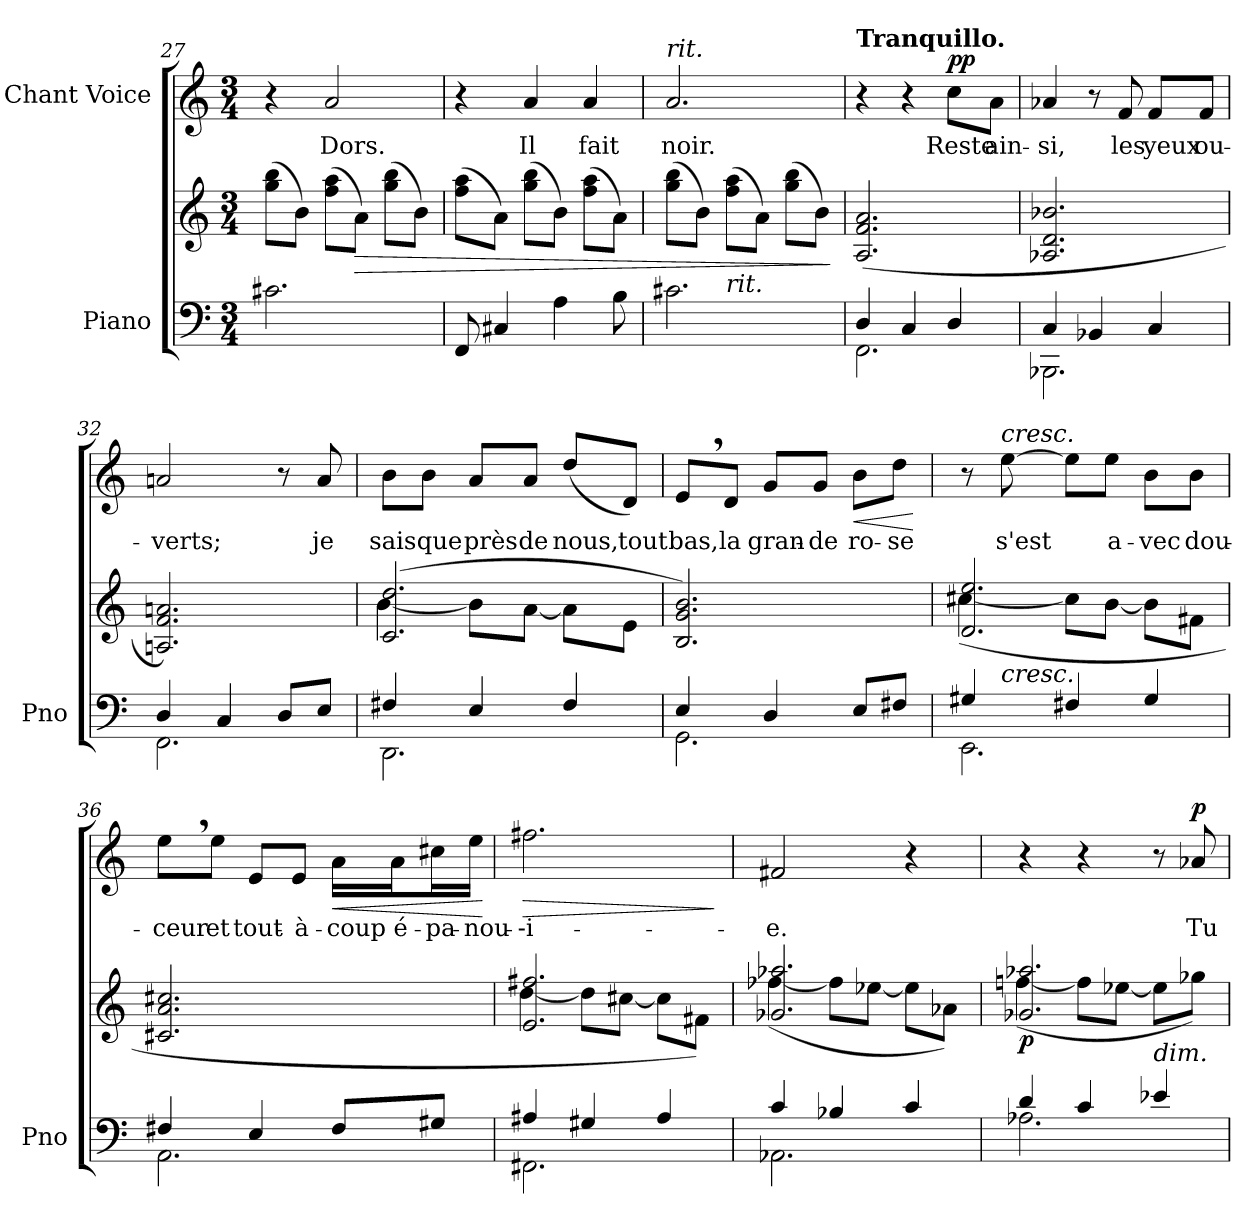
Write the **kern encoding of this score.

**kern	**kern	**dynam	**kern	**text	**dynam
*part2	*part2	*part2	*part1	*part1	*part1
*staff3	*staff2	*staff2/3	*staff1	*staff1	*staff1
*I"Piano	*	*	*I"Chant Voice	*	*
*I'Pno	*	*	*	*	*
*clefF4	*clefG2	*	*clefG2	*	*
*k[]	*k[]	*	*k[]	*	*
*M3/4	*M3/4	*	*M3/4	*	*
=27	=27	=27	=27	=27	=27
*^	*	*	*	*	*
2.c#X\	8ryy	(8gg\ 8bb\L	.	4r	.	.
.	2ryy	8b\J)	.	.	.	.
!	!	!	!	!	!LO:LY:b	!
.	.	(8ff\ 8aa\L	.	2a/	Dors.	.
!	!	!	!LO:HP:b	!	!	!
.	.	8a\J)	>	.	.	.
.	.	(8gg\ 8bb\L	.	.	.	.
.	8ryy	8b\J)	.	.	.	.
*v	*v	*	*	*	*	*
=28	=28	=28	=28	=28	=28
8FF/	(8ff\ 8aa\L	.	4r	.	.
4C#X/	8a\J)	.	.	.	.
!	!	!	!	!LO:LY:b	!
.	(8gg\ 8bb\L	.	4a/	Il	.
4A\	8b\J)	.	.	.	.
!	!	!	!	!LO:LY:b	!
.	(8ff\ 8aa\L	.	4a/	fait	.
8B\	8a\J)	.	.	.	.
=29	=29	=29	=29	=29	=29
*^	*	*	*	*	*
!	!	!	!	!LO:TX:a:i:t=rit.	!	!
!	!	!	!	!	!LO:LY:b	!
2.c#X\	8ryy	(8gg\ 8bb\L	.	2.a/	noir.	.
.	2ryy	8b\J)	.	.	.	.
!	!	!LO:TX:b:i:t=rit.	!	!	!	!
.	.	(8ff\ 8aa\L	.	.	.	.
.	.	8a\J)	.	.	.	.
.	.	(8gg\ 8bb\L	.	.	.	.
.	8ryy	8b\J)	.	.	.	.
*v	*v	*	*	*	*	*
.	.	]	.	.	.
!!LO:LB:g=z
=30	=30	=30	=30	=30	=30
*^	*	*	*	*	*
!	!	!	!	!LO:TX:a:B:t=Tranquillo.	!	!
!	!	!	!LO:DY:b	!	!	!
!	!	!	!LO:DY:n=1:b	!	!	!
4D/	2.FF\	(2.A/ 2.f/ 2.a/	pp other-dynamics	4r	.	.
4C/	.	.	.	4r	.	.
!	!	!	!	!	!LO:LY:b	!LO:DY:a
4D/	.	.	.	8cc\L	Reste	pp
!	!	!	!	!	!LO:LY:b	!
.	.	.	.	8a\J	ain-	.
=31	=31	=31	=31	=31	=31	=31
!	!	!	!	!	!LO:LY:b	!
4C/	2.BBB-X\	2.A-X/ 2.d/ 2.b-X/	.	4a-X/	-si,	.
4BB-X/	.	.	.	8r	.	.
!	!	!	!	!	!LO:LY:b	!
.	.	.	.	8f/	les	.
!	!	!	!	!	!LO:LY:b	!
4C/	.	.	.	8f/L	yeux	.
!	!	!	!	!	!LO:LY:b	!
.	.	.	.	8f/J	ou-	.
=32	=32	=32	=32	=32	=32	=32
!	!	!	!	!	!LO:LY:b	!
4D/	2.FF\	2.An/ 2.f/ 2.an/)	.	2an/	-verts;	.
4C/	.	.	.	.	.	.
8D/L	.	.	.	8r	.	.
!	!	!	!	!	!LO:LY:b	!
8E/J	.	.	.	8a/	je	.
=33	=33	=33	=33	=33	=33	=33
*	*	*^	*	*	*	*
!	!	!	!	!	!	!LO:LY:b	!
4F#X/	2.DD\	(2.c/ 2.dd/	[4b\	.	8b\L	sais	.
!	!	!	!	!	!	!LO:LY:b	!
.	.	.	.	.	8b\J	que	.
!	!	!	!	!	!	!LO:LY:b	!
4E/	.	.	8b\L]	.	8a/L	près	.
!	!	!	!	!	!	!LO:LY:b	!
.	.	.	[8a\J	.	8a/J	de	.
!	!	!	!	!	!	!LO:LY:b	!
4F#/	.	.	8a\L]	.	(8dd/L	nous,	.
!	!	!	!	!	!	!LO:LY:b	!
.	.	.	8e\J	.	8d/J)	tout	.
!!LO:LB:g=z
=34	=34	=34	=34	=34	=34	=34	=34
!	!	!	!	!	!	!LO:LY:b	!
*	*	*v	*v	*	*	*	*
4E/	2.GG\	2.B/ 2.g/ 2.b/)	.	8e,/L	bas,	.
!	!	!	!	!	!LO:LY:b	!
.	.	.	.	8d/J	la	.
!	!	!	!	!	!LO:LY:b	!
4D/	.	.	.	8g/L	gran-	.
!	!	!	!	!	!LO:LY:b	!
.	.	.	.	8g/J	-de	.
!	!	!	!	!	!LO:LY:b	!LO:HP:b
8E/L	.	.	.	8b\L	ro-	<
!	!	!	!	!	!LO:LY:b	!
8F#X/J	.	.	.	8dd\J	-se	.
*v	*v	*	*	*	*	*
.	.	.	.	.	[
=35	=35	=35	=35	=35	=35
*^	*^	*	*	*	*
*	*^	*	*	*	*	*	*
4G#X/	2.EE\	8ryy	2.d/ 2.ee/	(>[4cc#X\	.	8r	.	.
!	!	!	!	!	!	!LO:TX:a:i:t=cresc.	!	!
!	!	!LO:TX:a:i:t=cresc.	!	!	!	!	!	!
!	!	!	!	!	!	!	!LO:LY:b	!
.	.	8ryy	.	.	.	[8ee\	s'est	.
4F#X/	.	2ryy	.	8cc#\L]	.	8ee\L]	.	.
!	!	!	!	!	!	!	!LO:LY:b	!
.	.	.	.	[8b\J	.	8ee\J	a-	.
!	!	!	!	!	!	!	!LO:LY:b	!
4G#/	.	.	.	8b\L]	.	8b\L	-vec	.
!	!	!	!	!	!	!	!LO:LY:b	!
.	.	.	.	8f#X\J	.	8b\J	dou-	.
*	*v	*v	*	*	*	*	*	*
=36	=36	=36	=36	=36	=36	=36	=36
!	!	!	!	!	!	!LO:LY:b	!
*	*	*v	*v	*	*	*	*
4F#X/	2.AA\	2.c#X/ 2.a/ 2.cc#X/	.	8ee,\L	-ceur	.
!	!	!	!	!	!LO:LY:b	!
.	.	.	.	8ee\J	et	.
!	!	!	!	!	!LO:LY:b	!
4E/	.	.	.	8e/L	tout-	.
!	!	!	!	!	!LO:LY:b	!
.	.	.	.	8e/J	-à-	.
!	!	!	!	!	!LO:LY:b	!LO:HP:b
8F#/L	.	.	.	16a\LL	-coup	<
!	!	!	!	!	!LO:LY:b	!
.	.	.	.	16a\J	é-	.
!	!	!	!	!	!LO:LY:b	!
8G#X/J	.	.	.	16cc#X\L	-pa-	.
!	!	!	!	!	!LO:LY:b	!
.	.	.	.	16ee\JJ	-nou-	.
*v	*v	*	*	*	*	*
.	.	.	.	.	[
!!LO:PB:g=z
=37	=37	=37	=37	=37	=37
*^	*^	*	*	*	*
!	!	!	!	!	!	!LO:LY:b	!LO:HP:b
4A#X/	2.FF#X\	2.e/ 2.ff#X/	[>4dd\	.	2.ff#X\	--i-	>
4G#X/	.	.	8dd\L]	.	.	.	.
.	.	.	[>8cc#X\J	.	.	.	.
4A#/	.	.	8cc#\L]	.	.	.	.
.	.	.	8f#X\J)	.	.	.	.
*v	*v	*	*	*	*	*	*
*	*v	*v	*	*	*	*
.	.	.	.	.	]
=38	=38	=38	=38	=38	=38
*^	*^	*	*	*	*
!	!	!	!	!	!	!LO:LY:b	!
4c/	2.AA-X\	2.g-X/ 2.aa-X/	(>[<4ff-X\	.	2f#X/	-e.	.
4B-X/	.	.	8ff-\L]	.	.	.	.
.	.	.	[<8ee-X\J	.	.	.	.
4c/	.	.	8ee-\L]	.	4r	.	.
.	.	.	8a-X\J)	.	.	.	.
=39	=39	=39	=39	=39	=39	=39	=39
!	!	!	!	!LO:DY:b	!	!	!
4d/	2.A-X\	2.g-X/ 2.aa-X/	(>[<4ffn\	p	4r	.	.
4c/	.	.	8ff\L]	.	4r	.	.
.	.	.	[<8ee-X\J	.	.	.	.
!LO:TX:a:i:t=dim.	!	!	!	!	!	!	!
4e-X/	.	.	8ee-\L]	.	8r	.	.
!	!	!	!	!	!	!LO:LY:b	!LO:DY:a
.	.	.	8gg-X\J)	.	8a-X/	Tu	p
*v	*v	*	*	*	*	*	*
*	*v	*v	*	*	*	*
=	=	=	=	=	=
*-	*-	*-	*-	*-	*-
